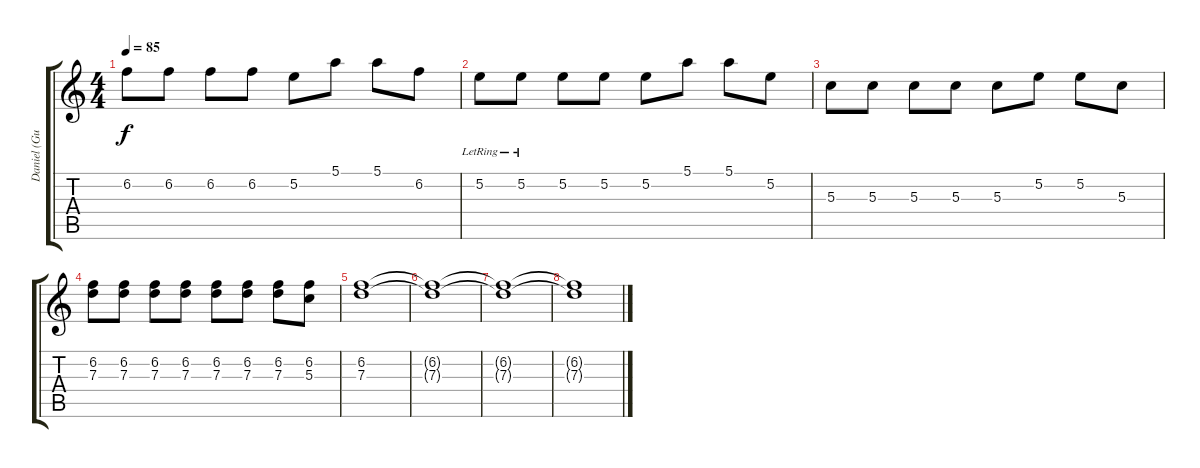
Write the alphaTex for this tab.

\track ("Daniel (Guitar)" "Daniel (Gu") {instrument overdrivenguitar}
\staff {score tabs}
\tuning (E4 B3 G3 D3 A2 E2) {hide}
\ts (4 4)
\tempo 85
\clef g2
\ks c
6.2.8{dy f} 6.2.8 6.2.8 6.2.8 5.2.8 5.1.8 5.1.8 6.2.8 |
5.2{lr}.8 5.2{lr}.8 5.2.8 5.2.8 5.2.8 5.1.8 5.1.8 5.2.8 |
5.3.8 5.3.8 5.3.8 5.3.8 5.3.8 5.2.8 5.2.8 5.3.8 |
(6.2 7.3).8 (6.2 7.3).8 (6.2 7.3).8 (6.2 7.3).8 (6.2 7.3).8 (6.2 7.3).8 (6.2 7.3).8 (6.2 5.3).8 |
(6.2 7.3).1 |
(6.2{t} 7.3{t}).1 |
(6.2{t} 7.3{t}).1 |
(6.2{t} 7.3{t}).1
